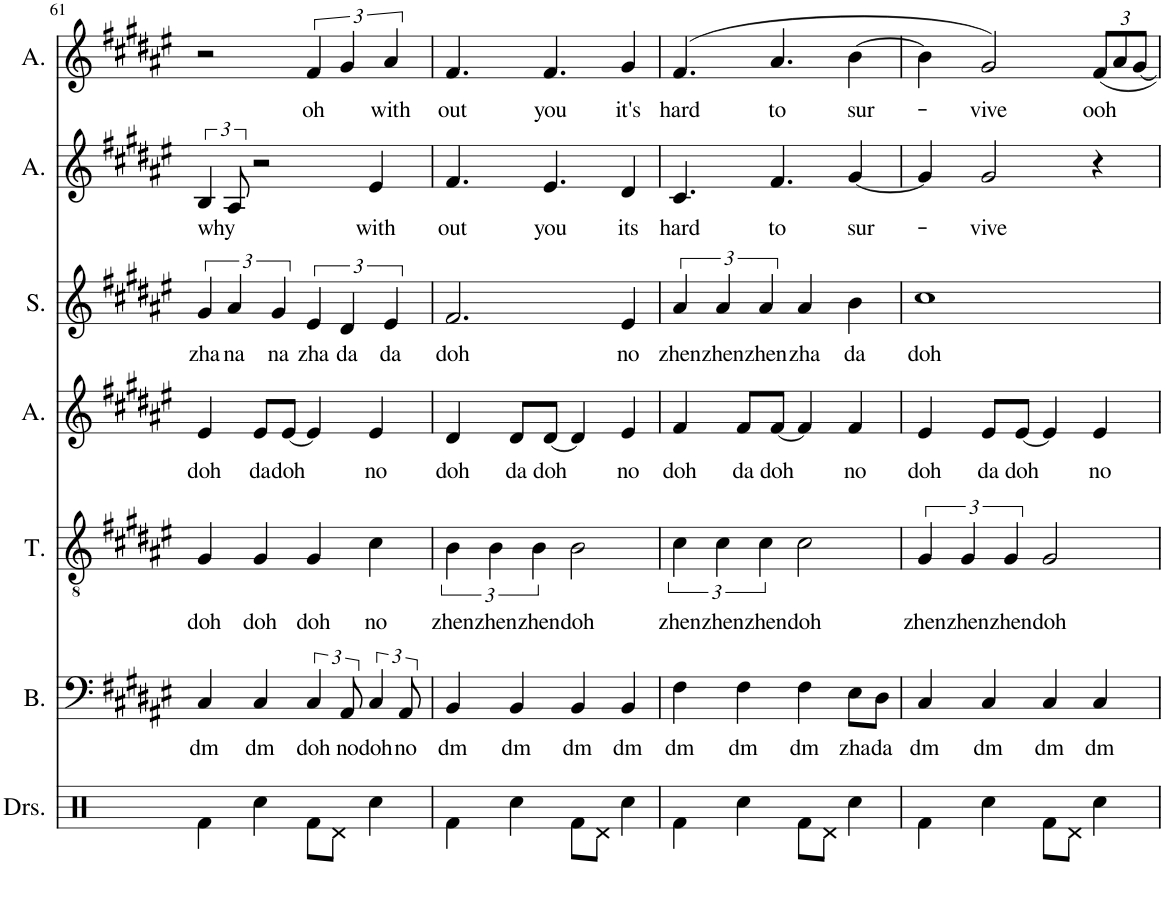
**kern	**kern	**text	**kern	**text	**kern	**text	**kern	**text	**kern	**text	**kern	**text
*part7	*part6	*part6	*part5	*part5	*part4	*part4	*part3	*part3	*part2	*part2	*part1	*part1
*staff7	*staff6	*staff6	*staff5	*staff5	*staff4	*staff4	*staff3	*staff3	*staff2	*staff2	*staff1	*staff1
*I"Drumset	*I"Bass	*	*I"Tenor	*	*I"Alto	*	*I"Soprano	*	*I"Alto	*	*I"Alto	*
*I'Drs.	*I'B.	*	*I'T.	*	*I'A.	*	*I'S.	*	*I'A.	*	*I'A.	*
!!LO:PB:g=z
*clefX	*clefF4	*	*clefGv2	*	*clefG2	*	*clefG2	*	*clefG2	*	*clefG2	*
*k[]	*k[f#c#g#d#a#e#]	*	*k[f#c#g#d#a#e#]	*	*k[f#c#g#d#a#e#]	*	*k[f#c#g#d#a#e#]	*	*k[f#c#g#d#a#e#]	*	*k[f#c#g#d#a#e#]	*
*M4/4	*M4/4	*	*M4/4	*	*M4/4	*	*M4/4	*	*M4/4	*	*M4/4	*
=61	=61	=61	=61	=61	=61	=61	=61	=61	=61	=61	=61	=61
!	!	!LO:LY:b	!	!LO:LY:b	!	!LO:LY:b	!	!LO:LY:b	!	!LO:LY:b	!	!
4Rf\	4C#/	dm	4G#/	doh	4e#/	doh	6g#/	zha	6B/	why	2r	.
!	!	!	!	!	!	!	!	!LO:LY:b	!	!	!	!
.	.	.	.	.	.	.	6a#/	na	12A#/	.	.	.
!	!	!LO:LY:b	!	!LO:LY:b	!	!LO:LY:b	!	!	!	!	!	!
4Rcc\	4C#/	dm	4G#/	doh	8e#/L	da	.	.	2r	.	.	.
!	!	!	!	!	!	!	!	!LO:LY:b	!	!	!	!
.	.	.	.	.	.	.	6g#/	na	.	.	.	.
!	!	!	!	!	!	!LO:LY:b	!	!	!	!	!	!
.	.	.	.	.	[8e#/J	doh	.	.	.	.	.	.
!	!	!LO:LY:b	!	!LO:LY:b	!	!	!	!LO:LY:b	!	!	!	!LO:LY:b
8Rf\L	6C#/	doh	4G#/	doh	4e#/]	.	6e#/	zha	.	.	6f#/	oh
8Rd\J	.	.	.	.	.	.	.	.	.	.	.	.
!	!	!LO:LY:b	!	!	!	!	!	!LO:LY:b	!	!	!	!
.	12AA#/	no	.	.	.	.	6d#/	da	.	.	6g#/	.
!	!	!LO:LY:b	!	!LO:LY:b	!	!LO:LY:b	!	!	!	!LO:LY:b	!	!
4Rcc\	6C#/	doh	4c#\	no	4e#/	no	.	.	4e#/	with	.	.
!	!	!	!	!	!	!	!	!LO:LY:b	!	!	!	!LO:LY:b
.	.	.	.	.	.	.	6e#/	da	.	.	6a#/	with
!	!	!LO:LY:b	!	!	!	!	!	!	!	!	!	!
.	12AA#/	no	.	.	.	.	.	.	.	.	.	.
=62	=62	=62	=62	=62	=62	=62	=62	=62	=62	=62	=62	=62
!	!	!LO:LY:b	!	!LO:LY:b	!	!LO:LY:b	!	!LO:LY:b	!	!LO:LY:b	!	!LO:LY:b
4Rf\	4BB/	dm	6B\	zhen	4d#/	doh	2.f#/	doh	4.f#/	out	4.f#/	out
!	!	!	!	!LO:LY:b	!	!	!	!	!	!	!	!
.	.	.	6B\	zhen	.	.	.	.	.	.	.	.
!	!	!LO:LY:b	!	!	!	!LO:LY:b	!	!	!	!	!	!
4Rcc\	4BB/	dm	.	.	8d#/L	da	.	.	.	.	.	.
!	!	!	!	!LO:LY:b	!	!	!	!	!	!	!	!
.	.	.	6B\	zhen	.	.	.	.	.	.	.	.
!	!	!	!	!	!	!LO:LY:b	!	!	!	!LO:LY:b	!	!LO:LY:b
.	.	.	.	.	[8d#/J	doh	.	.	4.e#/	you	4.f#/	you
!	!	!LO:LY:b	!	!LO:LY:b	!	!	!	!	!	!	!	!
8Rf\L	4BB/	dm	2B\	doh	4d#/]	.	.	.	.	.	.	.
8Rd\J	.	.	.	.	.	.	.	.	.	.	.	.
!	!	!LO:LY:b	!	!	!	!LO:LY:b	!	!LO:LY:b	!	!LO:LY:b	!	!LO:LY:b
4Rcc\	4BB/	dm	.	.	4e#/	no	4e#/	no	4d#/	its	4g#/	it's
=63	=63	=63	=63	=63	=63	=63	=63	=63	=63	=63	=63	=63
!	!	!LO:LY:b	!	!LO:LY:b	!	!LO:LY:b	!	!LO:LY:b	!	!LO:LY:b	!	!LO:LY:b
4Rf\	4F#\	dm	6c#\	zhen	4f#/	doh	6a#/	zhen	4.c#/	hard	(4.f#/	hard
!	!	!	!	!LO:LY:b	!	!	!	!LO:LY:b	!	!	!	!
.	.	.	6c#\	zhen	.	.	6a#/	zhen	.	.	.	.
!	!	!LO:LY:b	!	!	!	!LO:LY:b	!	!	!	!	!	!
4Rcc\	4F#\	dm	.	.	8f#/L	da	.	.	.	.	.	.
!	!	!	!	!LO:LY:b	!	!	!	!LO:LY:b	!	!	!	!
.	.	.	6c#\	zhen	.	.	6a#/	zhen	.	.	.	.
!	!	!	!	!	!	!LO:LY:b	!	!	!	!LO:LY:b	!	!LO:LY:b
.	.	.	.	.	[8f#/J	doh	.	.	4.f#/	to	4.a#/	to
!	!	!LO:LY:b	!	!LO:LY:b	!	!	!	!LO:LY:b	!	!	!	!
8Rf\L	4F#\	dm	2c#\	doh	4f#/]	.	4a#/	zha	.	.	.	.
8Rd\J	.	.	.	.	.	.	.	.	.	.	.	.
!	!	!LO:LY:b	!	!	!	!LO:LY:b	!	!LO:LY:b	!	!LO:LY:b	!	!LO:LY:b
4Rcc\	8E#\L	zha	.	.	4f#/	no	4b\	da	[4g#/	sur-	[4b\	sur-
!	!	!LO:LY:b	!	!	!	!	!	!	!	!	!	!
.	8D#\J	da	.	.	.	.	.	.	.	.	.	.
=64	=64	=64	=64	=64	=64	=64	=64	=64	=64	=64	=64	=64
!	!	!LO:LY:b	!	!LO:LY:b	!	!LO:LY:b	!	!LO:LY:b	!	!	!	!
4Rf\	4C#/	dm	6G#/	zhen	4e#/	doh	1cc#	doh	4g#/]	.	4b\]	.
!	!	!	!	!LO:LY:b	!	!	!	!	!	!	!	!
.	.	.	6G#/	zhen	.	.	.	.	.	.	.	.
!	!	!LO:LY:b	!	!	!	!LO:LY:b	!	!	!	!LO:LY:b	!	!LO:LY:b
4Rcc\	4C#/	dm	.	.	8e#/L	da	.	.	2g#/	-vive	2g#/)	vive
!	!	!	!	!LO:LY:b	!	!	!	!	!	!	!	!
.	.	.	6G#/	zhen	.	.	.	.	.	.	.	.
!	!	!	!	!	!	!LO:LY:b	!	!	!	!	!	!
.	.	.	.	.	[8e#/J	doh	.	.	.	.	.	.
!	!	!LO:LY:b	!	!LO:LY:b	!	!	!	!	!	!	!	!
8Rf\L	4C#/	dm	2G#/	doh	4e#/]	.	.	.	.	.	.	.
8Rd\J	.	.	.	.	.	.	.	.	.	.	.	.
!	!	!LO:LY:b	!	!	!	!LO:LY:b	!	!	!	!	!	!
*	*	*	*	*	*	*	*	*	*	*	*Xbrackettup	*
!	!	!	!	!	!	!	!	!	!	!	!	!LO:LY:b
4Rcc\	4C#/	dm	.	.	4e#/	no	.	.	4r	.	12f#/L	ooh
.	.	.	.	.	.	.	.	.	.	.	12a#/	.
.	.	.	.	.	.	.	.	.	.	.	[12g#/J	.
=	=	=	=	=	=	=	=	=	=	=	=	=
*-	*-	*-	*-	*-	*-	*-	*-	*-	*-	*-	*-	*-
